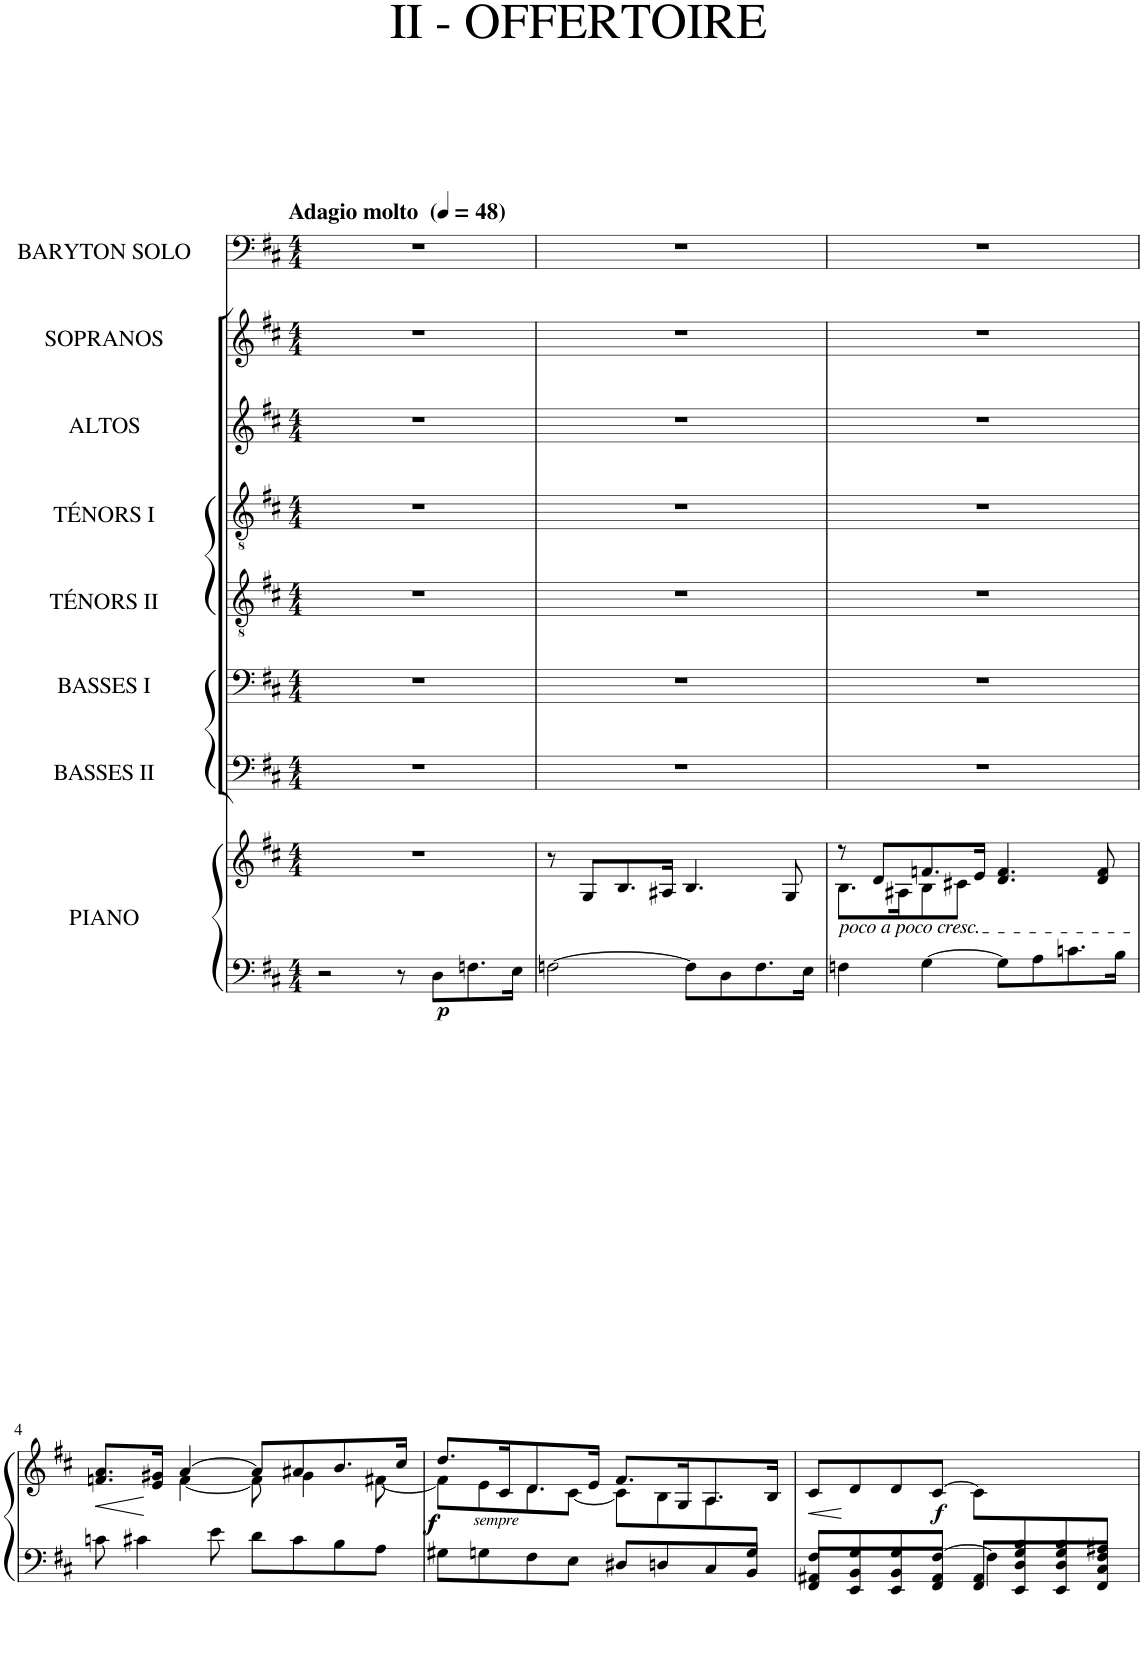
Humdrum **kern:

**kern	**kern	**dynam	**kern	**kern	**kern	**kern	**kern	**kern	**kern
*part8	*part8	*part8	*part7	*part6	*part5	*part4	*part3	*part2	*part1
*staff9	*staff8	*staff8/9	*staff7	*staff6	*staff5	*staff4	*staff3	*staff2	*staff1
*I"PIANO	*	*	*I"BASSES II	*I"BASSES I	*I"TÉNORS II	*I"TÉNORS I	*I"ALTOS	*I"SOPRANOS	*I"BARYTON SOLO
*I'Pno	*	*	*	*	*	*	*	*	*
*clefF4	*clefG2	*	*clefF4	*clefF4	*clefGv2	*clefGv2	*clefG2	*clefG2	*clefF4
*k[f#c#]	*k[f#c#]	*	*k[f#c#]	*k[f#c#]	*k[f#c#]	*k[f#c#]	*k[f#c#]	*k[f#c#]	*k[f#c#]
*M4/4	*M4/4	*	*M4/4	*M4/4	*M4/4	*M4/4	*M4/4	*M4/4	*M4/4
*MM48	*MM48	*	*MM48	*MM48	*MM48	*MM48	*MM48	*MM48	*MM48
=1	=1	=1	=1	=1	=1	=1	=1	=1	=1
!	!	!	!	!	!	!	!	!	!LO:TX:a:B:t=Adagio molto
2r	1r	.	1r	1r	1r	1r	1r	1r	1r
8r	.	.	.	.	.	.	.	.	.
!	!	!LO:DY:b=2	!	!	!	!	!	!	!
8D\L	.	p	.	.	.	.	.	.	.
8.Fn\	.	.	.	.	.	.	.	.	.
16E\Jk	.	.	.	.	.	.	.	.	.
=2	=2	=2	=2	=2	=2	=2	=2	=2	=2
[2Fn\	8r	.	1r	1r	1r	1r	1r	1r	1r
.	8G/L	.	.	.	.	.	.	.	.
.	8.B/	.	.	.	.	.	.	.	.
.	16A#X/Jk	.	.	.	.	.	.	.	.
8F\L]	4.B/	.	.	.	.	.	.	.	.
8D\	.	.	.	.	.	.	.	.	.
8.F\	.	.	.	.	.	.	.	.	.
.	8G/	.	.	.	.	.	.	.	.
16E\Jk	.	.	.	.	.	.	.	.	.
=3	=3	=3	=3	=3	=3	=3	=3	=3	=3
*	*^	*	*	*	*	*	*	*	*
!	!LO:TX:b:i:t=poco a poco cresc.	!	!	!	!	!	!	!	!	!
4Fn\	8r	8.B\L	.	1r	1r	1r	1r	1r	1r	1r
.	8d/L	.	.	.	.	.	.	.	.	.
.	.	16A#X\K	.	.	.	.	.	.	.	.
[4G\	8.fn/	8B\	.	.	.	.	.	.	.	.
.	.	8c#X\J	.	.	.	.	.	.	.	.
.	16e/Jk	.	.	.	.	.	.	.	.	.
8G\L]	4.d/ 4.f/	2ryy	.	.	.	.	.	.	.	.
8A\	.	.	.	.	.	.	.	.	.	.
8.cn\	.	.	.	.	.	.	.	.	.	.
.	8d/ 8f/	.	.	.	.	.	.	.	.	.
16B\Jk	.	.	.	.	.	.	.	.	.	.
!!LO:LB:g=z
=4	=4	=4	=4	=4	=4	=4	=4	=4	=4	=4
!	!	!	!LO:HP:b	!	!	!	!	!	!	!
8cn\	8.fn/ 8.a/L	4ryy	<	1r	1r	1r	1r	1r	1r	1r
4c#X\	.	.	.	.	.	.	.	.	.	.
.	16e/ 16g#X/Jk	.	[	.	.	.	.	.	.	.
.	[4a/	[4f\	.	.	.	.	.	.	.	.
8e\	.	.	.	.	.	.	.	.	.	.
8d\L	8a/L]	8f\]	.	.	.	.	.	.	.	.
8c#\	8a#X/	4g#\	.	.	.	.	.	.	.	.
8B\	8.b/	.	.	.	.	.	.	.	.	.
8A\J	.	[8f#X\	.	.	.	.	.	.	.	.
.	16cc#/Jk	.	.	.	.	.	.	.	.	.
=5	=5	=5	=5	=5	=5	=5	=5	=5	=5	=5
*^	*	*	*	*	*	*	*	*	*	*
!	!	!	!	!LO:DY:b	!	!	!	!	!	!	!
!	!	!	!	!LO:DY:n=1:b	!	!	!	!	!	!	!
2..ryy	8G#X\L	8.dd/L	8f#\L]	f f	1r	1r	1r	1r	1r	1r	1r
!	!	!	!LO:TX:b:i:t=sempre	!	!	!	!	!	!	!	!
.	8Gn\	.	8e\	.	.	.	.	.	.	.	.
.	.	16c#/K	.	.	.	.	.	.	.	.	.
.	8F#\	8.d/	8d\	.	.	.	.	.	.	.	.
.	8E\J	.	[8c#\J	.	.	.	.	.	.	.	.
.	.	16e/Jk	.	.	.	.	.	.	.	.	.
.	8D#X/L	8.f#/L	8c#\L]	.	.	.	.	.	.	.	.
.	8Dn/	.	8B\	.	.	.	.	.	.	.	.
.	.	16G/K	.	.	.	.	.	.	.	.	.
.	8C#/	8.A/	8A\	.	.	.	.	.	.	.	.
8G/J	8BB/J	.	8ryy	.	.	.	.	.	.	.	.
.	.	16B/Jk	.	.	.	.	.	.	.	.	.
=6	=6	=6	=6	=6	=6	=6	=6	=6	=6	=6	=6
*	*^	*	*	*	*	*	*	*	*	*	*
!	!	!	!	!	!LO:HP:b	!	!	!	!	!	!	!
8ryy	8F#/L	8FF#/ 8AA#X/L	8c#/L	8ryy	<	1r	1r	1r	1r	1r	1r	1r
*	*	*	*v	*v	*	*	*	*	*	*	*	*
.	8G/	8EE/ 8BB/	8d/	[	.	.	.	.	.	.	.
.	8G/	8EE/ 8BB/	8d/	.	.	.	.	.	.	.	.
!	!	!	!	!LO:DY:b	!	!	!	!	!	!	!
.	[8F#/J	8FF#/ 8AA#/J	[8c#/J	f	.	.	.	.	.	.	.
.	8F#\]	8FF#/ 8AA#/L	8c#\L]	.	.	.	.	.	.	.	.
*	*	*	*^	*	*	*	*	*	*	*	*
8G/ 8B/	4.ryy	8EE/ 8D/	4.ryy	8ryy	.	.	.	.	.	.	.	.
8G/ 8B/	.	8EE/ 8D/	.	4ryy	.	.	.	.	.	.	.	.
8F#/ 8A#X/J	.	8FF#/ 8C#/J	.	.	.	.	.	.	.	.	.	.
*v	*v	*v	*	*	*	*	*	*	*	*	*	*
*	*v	*v	*	*	*	*	*	*	*	*
=	=	=	=	=	=	=	=	=	=
*-	*-	*-	*-	*-	*-	*-	*-	*-	*-
